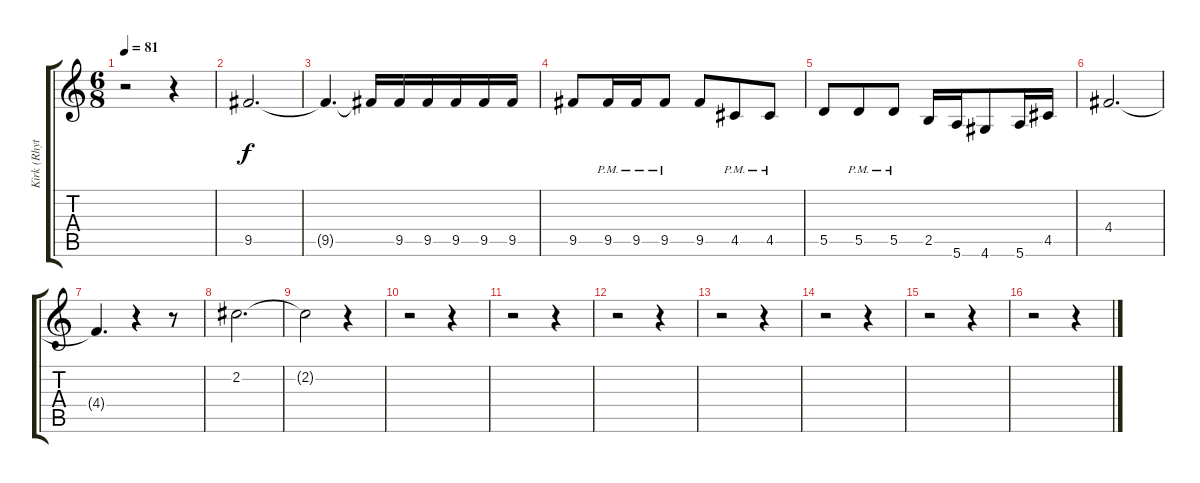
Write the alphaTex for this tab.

\track ("Kirk (Rhythm Guitar)" "Kirk (Rhyt") {instrument distortionguitar}
\staff {score tabs}
\tuning (E4 B3 G3 D3 A2 E2) {hide}
\ts (6 8)
\tempo 81
\clef g2
\ks c
r.2{dy f} r.4 |
9.5.2{d} |
9.5{t}.4{d} 9.5{t}.16 9.5.16 9.5.16 9.5.16 9.5.16 9.5.16 |
9.5.8 9.5{pm}.16 9.5{pm}.16 9.5{pm}.8 9.5.8 4.5{pm}.8 4.5{pm}.8 |
5.5.8 5.5{pm}.8 5.5{pm}.8 2.5.16 5.6.16 4.6.8 5.6.16 4.5.16 |
4.4.2{d} |
4.4{t}.4{d} r.4 r.8 |
2.2.2{d} |
2.2{t}.2 r.4 |
r.2 r.4 |
r.2 r.4 |
r.2 r.4 |
r.2 r.4 |
r.2 r.4 |
r.2 r.4 |
r.2 r.4
